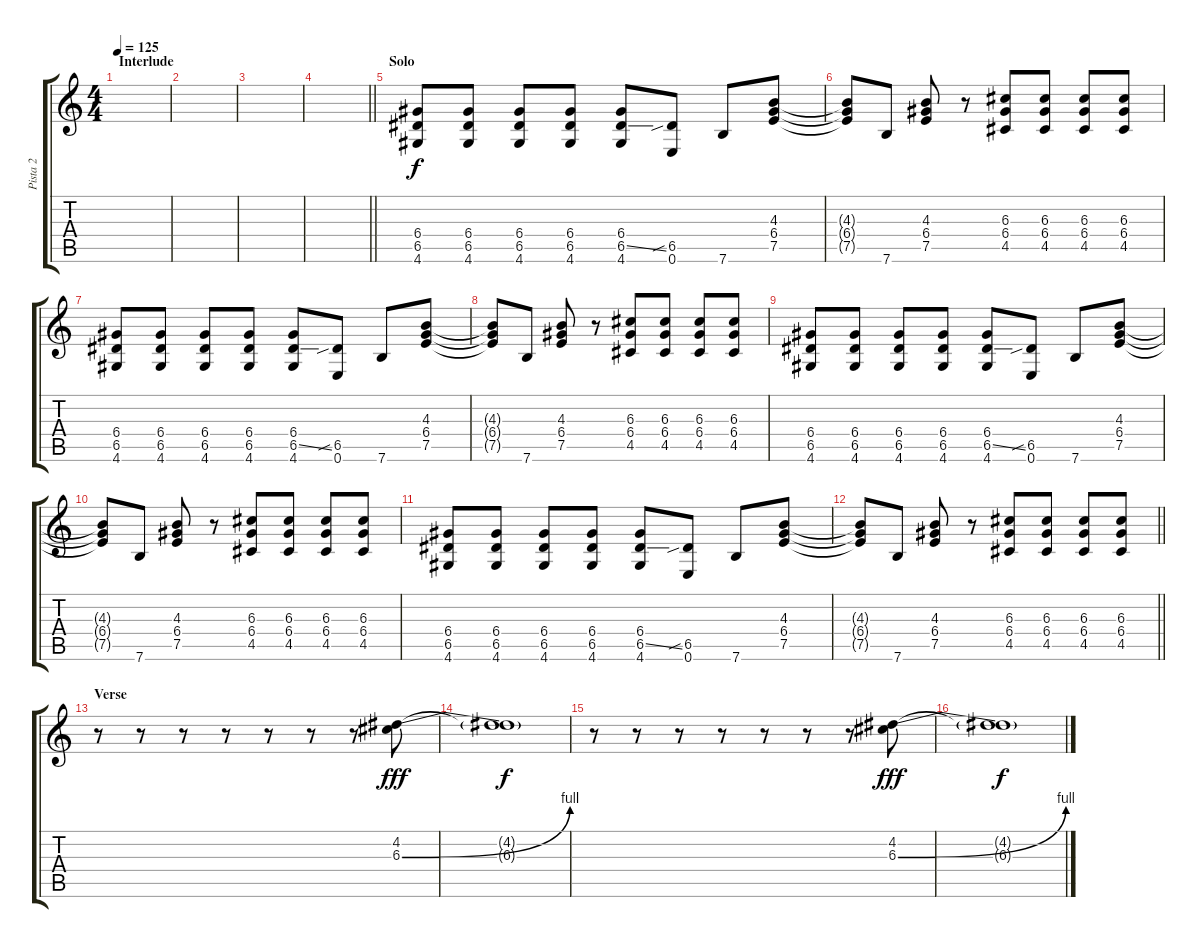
\track ("Pista 2" "Pista 2") {instrument overdrivenguitar}
\staff {score tabs}
\tuning (E4 B3 G3 D3 A2 E2) {hide}
\ts (4 4)
\section ("" "Interlude")
\tempo 125
\clef g2
\ks c
|
|
|
\barLineRight lightlight
|
\section ("" "Solo")
(6.4 6.5 4.6).8 (6.4 6.5 4.6).8 (6.4 6.5 4.6).8 (6.4 6.5 4.6).8 (6.4 6.5{ss} 4.6).8 (6.5{sib} 0.6).8 7.6.8 (4.3 6.4 7.5).8 |
(4.3{t} 6.4{t} 7.5{t}).8 7.6.8 (4.3 6.4 7.5).8 r.8 (6.3 6.4 4.5).8 (6.3 6.4 4.5).8 (6.3 6.4 4.5).8 (6.3 6.4 4.5).8 |
(6.4 6.5 4.6).8 (6.4 6.5 4.6).8 (6.4 6.5 4.6).8 (6.4 6.5 4.6).8 (6.4 6.5{ss} 4.6).8 (6.5{sib} 0.6).8 7.6.8 (4.3 6.4 7.5).8 |
(4.3{t} 6.4{t} 7.5{t}).8 7.6.8 (4.3 6.4 7.5).8 r.8 (6.3 6.4 4.5).8 (6.3 6.4 4.5).8 (6.3 6.4 4.5).8 (6.3 6.4 4.5).8 |
(6.4 6.5 4.6).8 (6.4 6.5 4.6).8 (6.4 6.5 4.6).8 (6.4 6.5 4.6).8 (6.4 6.5{ss} 4.6).8 (6.5{sib} 0.6).8 7.6.8 (4.3 6.4 7.5).8 |
(4.3{t} 6.4{t} 7.5{t}).8 7.6.8 (4.3 6.4 7.5).8 r.8 (6.3 6.4 4.5).8 (6.3 6.4 4.5).8 (6.3 6.4 4.5).8 (6.3 6.4 4.5).8 |
(6.4 6.5 4.6).8 (6.4 6.5 4.6).8 (6.4 6.5 4.6).8 (6.4 6.5 4.6).8 (6.4 6.5{ss} 4.6).8 (6.5{sib} 0.6).8 7.6.8 (4.3 6.4 7.5).8 |
\barLineRight lightlight
(4.3{t} 6.4{t} 7.5{t}).8 7.6.8 (4.3 6.4 7.5).8 r.8 (6.3 6.4 4.5).8 (6.3 6.4 4.5).8 (6.3 6.4 4.5).8 (6.3 6.4 4.5).8 |
\section ("" "Verse")
r.8 r.8 r.8 r.8 r.8 r.8 r.8 (4.2 6.3{be (bend 0 0 60 4)}).8{dy fff} |
(4.2{t} 6.3{t}).1{dy f} |
r.8 r.8 r.8 r.8 r.8 r.8 r.8 (4.2 6.3{be (bend 0 0 60 4)}).8{dy fff} |
(4.2{t} 6.3{t}).1{dy f}
